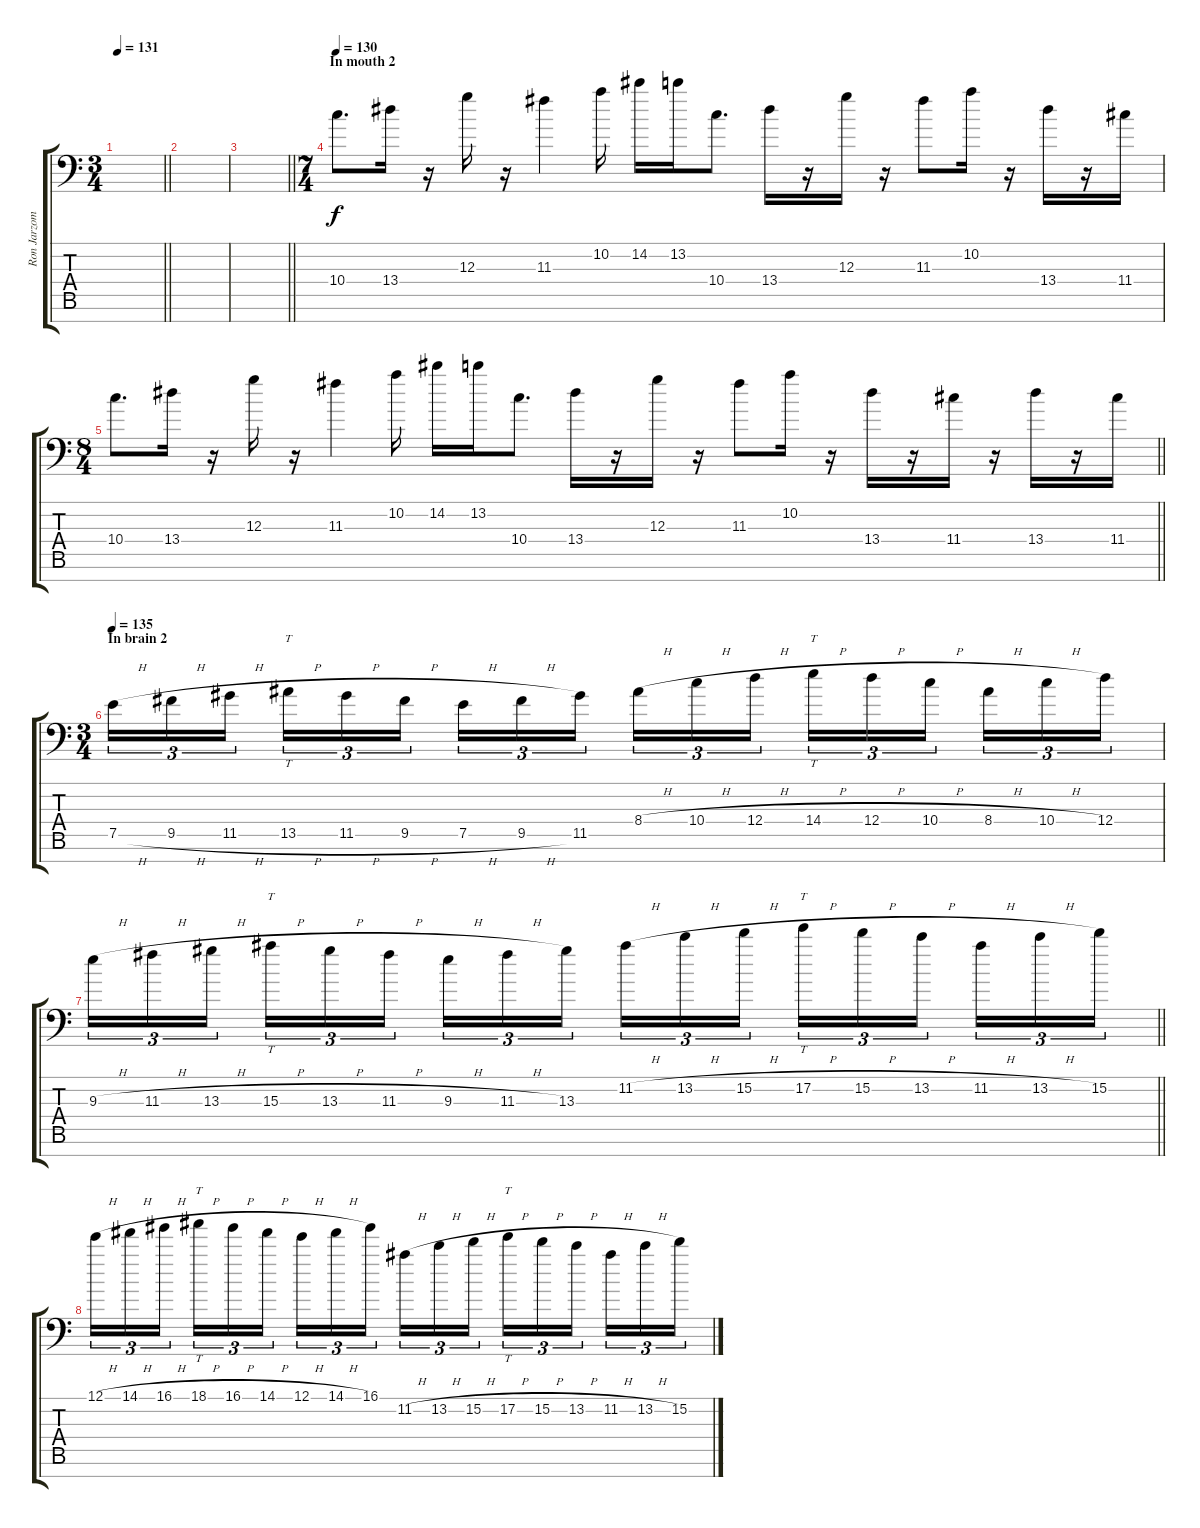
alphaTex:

\track ("Ron Jarzombek Lead 1" "Ron Jarzom") {instrument distortionguitar}
\staff {score tabs}
\tuning (E4 B3 G3 D3 A2 E2 A1) {hide}
\ts (3 4)
\tempo 131
\clef f4
\barLineRight lightlight
\ks c
|
|
\barLineRight lightlight
|
\ts (7 4)
\section ("" "In mouth 2")
\tempo 130
10.4.8{d} 13.4.16 r.16 12.3.16 r.16 11.3.4 10.2.16 14.2.16 13.2.16 10.4.8{d} 13.4.16 r.16 12.3.16 r.16 11.3.8 10.2.16 r.16 13.4.16 r.16 11.4.16 |
\ts (8 4)
\barLineRight lightlight
10.4.8{d} 13.4.16 r.16 12.3.16 r.16 11.3.4 10.2.16 14.2.16 13.2.16 10.4.8{d} 13.4.16 r.16 12.3.16 r.16 11.3.8 10.2.16 r.16 13.4.16 r.16 11.4.16 r.16 13.4.16 r.16 11.4.16 |
\ts (3 4)
\section ("" "In brain 2")
\tempo 135
7.5{h}.16{tu (3 2)} 9.5{h}.16{tu (3 2)} 11.5{h}.16{tu (3 2) beam splitsecondary} 13.5{h}.16{tt tu (3 2)} 11.5{h}.16{tu (3 2)} 9.5{h}.16{tu (3 2)} 7.5{h}.16{tu (3 2)} 9.5{h}.16{tu (3 2)} 11.5.16{tu (3 2) beam splitsecondary} 8.4{h}.16{tu (3 2)} 10.4{h}.16{tu (3 2)} 12.4{h}.16{tu (3 2)} 14.4{h}.16{tt tu (3 2)} 12.4{h}.16{tu (3 2)} 10.4{h}.16{tu (3 2) beam splitsecondary} 8.4{h}.16{tu (3 2)} 10.4{h}.16{tu (3 2)} 12.4.16{tu (3 2)} |
\barLineRight lightlight
9.3{h}.16{tu (3 2)} 11.3{h}.16{tu (3 2)} 13.3{h}.16{tu (3 2) beam splitsecondary} 15.3{h}.16{tt tu (3 2)} 13.3{h}.16{tu (3 2)} 11.3{h}.16{tu (3 2)} 9.3{h}.16{tu (3 2)} 11.3{h}.16{tu (3 2)} 13.3.16{tu (3 2) beam splitsecondary} 11.2{h}.16{tu (3 2)} 13.2{h}.16{tu (3 2)} 15.2{h}.16{tu (3 2)} 17.2{h}.16{tt tu (3 2)} 15.2{h}.16{tu (3 2)} 13.2{h}.16{tu (3 2) beam splitsecondary} 11.2{h}.16{tu (3 2)} 13.2{h}.16{tu (3 2)} 15.2.16{tu (3 2)} |
12.1{h}.16{tu (3 2)} 14.1{h}.16{tu (3 2)} 16.1{h}.16{tu (3 2) beam splitsecondary} 18.1{h}.16{tt tu (3 2)} 16.1{h}.16{tu (3 2)} 14.1{h}.16{tu (3 2)} 12.1{h}.16{tu (3 2)} 14.1{h}.16{tu (3 2)} 16.1.16{tu (3 2) beam splitsecondary} 11.2{h}.16{tu (3 2)} 13.2{h}.16{tu (3 2)} 15.2{h}.16{tu (3 2)} 17.2{h}.16{tt tu (3 2)} 15.2{h}.16{tu (3 2)} 13.2{h}.16{tu (3 2) beam splitsecondary} 11.2{h}.16{tu (3 2)} 13.2{h}.16{tu (3 2)} 15.2.16{tu (3 2)}
